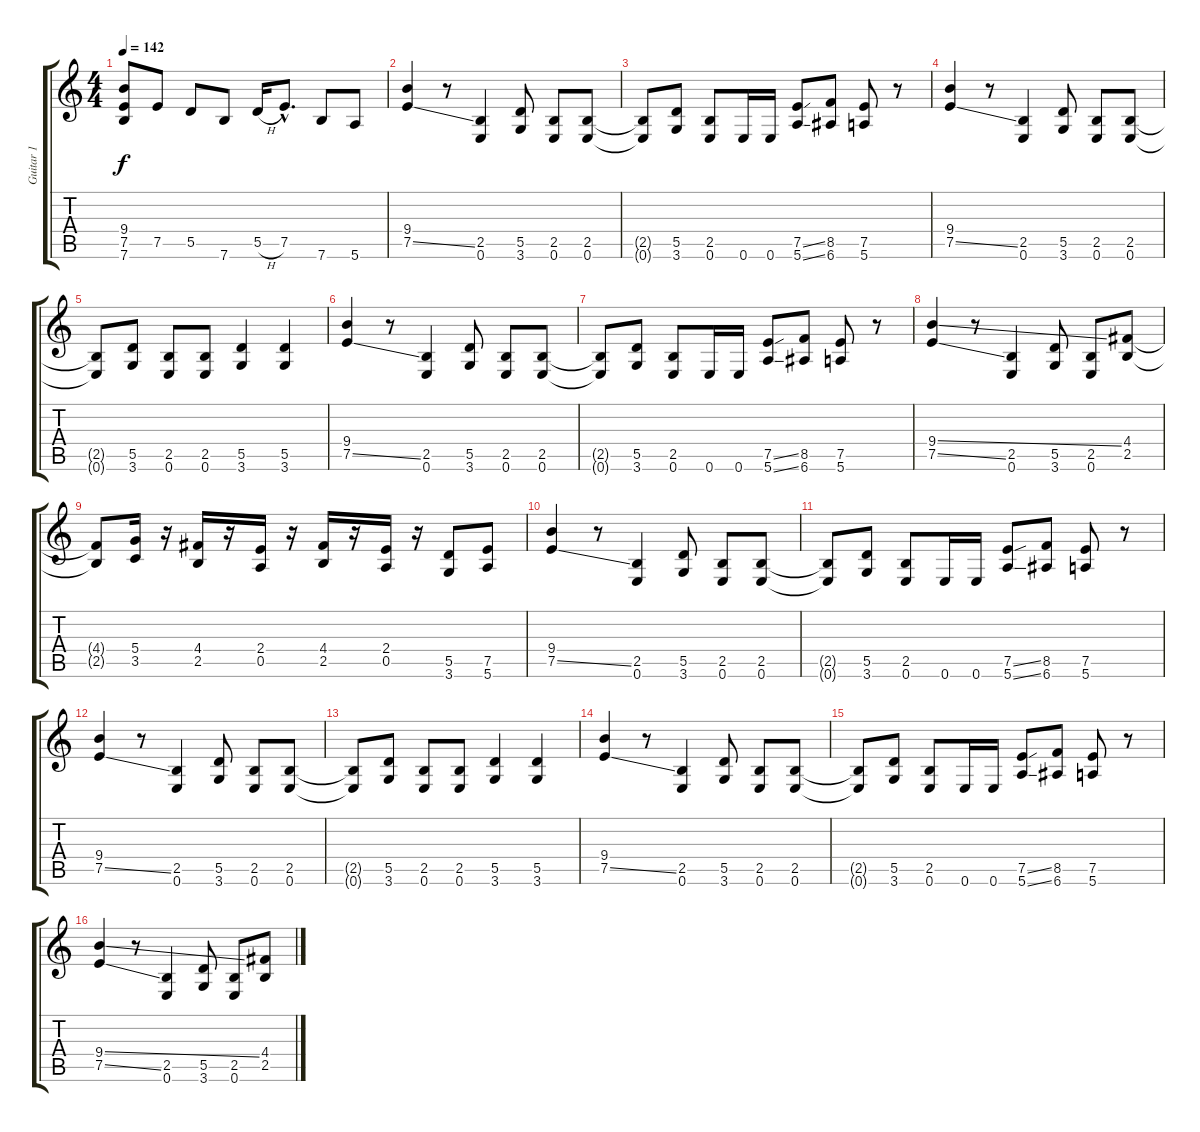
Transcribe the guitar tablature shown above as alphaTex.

\track ("Guitar 1" "Guitar 1") {instrument overdrivenguitar}
\staff {score tabs}
\tuning (E4 B3 G3 D3 A2 E2) {hide}
\ts (4 4)
\tempo 142
\clef g2
\ks c
(9.4{t} 7.5{t} 7.6{t}).8{dy f} 7.5.8 5.5.8 7.6.8 5.5{h}.16 7.5{hac}.8{d} 7.6.8 5.6.8 |
(9.4 7.5{ss}).4 r.8 (2.5 0.6).4 (5.5 3.6).8 (2.5 0.6).8 (2.5 0.6).8 |
(2.5{t} 0.6{t}).8 (5.5 3.6).8 (2.5 0.6).8 0.6.16 0.6.16 (7.5{ss} 5.6{ss}).8 (8.5 6.6).8 (7.5 5.6).8 r.8 |
(9.4 7.5{ss}).4 r.8 (2.5 0.6).4 (5.5 3.6).8 (2.5 0.6).8 (2.5 0.6).8 |
(2.5{t} 0.6{t}).8 (5.5 3.6).8 (2.5 0.6).8 (2.5 0.6).8 (5.5 3.6).4 (5.5 3.6).4 |
(9.4 7.5{ss}).4 r.8 (2.5 0.6).4 (5.5 3.6).8 (2.5 0.6).8 (2.5 0.6).8 |
(2.5{t} 0.6{t}).8 (5.5 3.6).8 (2.5 0.6).8 0.6.16 0.6.16 (7.5{ss} 5.6{ss}).8 (8.5 6.6).8 (7.5 5.6).8 r.8 |
(9.4{ss} 7.5{ss}).4 r.8 (2.5 0.6).4 (5.5 3.6).8 (2.5 0.6).8 (4.4 2.5).8 |
(4.4{t} 2.5{t}).8 (5.4 3.5).16 r.16 (4.4 2.5).16 r.16 (2.4 0.5).16 r.16 (4.4 2.5).16 r.16 (2.4 0.5).16 r.16 (5.5 3.6).8 (7.5 5.6).8 |
(9.4 7.5{ss}).4 r.8 (2.5 0.6).4 (5.5 3.6).8 (2.5 0.6).8 (2.5 0.6).8 |
(2.5{t} 0.6{t}).8 (5.5 3.6).8 (2.5 0.6).8 0.6.16 0.6.16 (7.5{ss} 5.6{ss}).8 (8.5 6.6).8 (7.5 5.6).8 r.8 |
(9.4 7.5{ss}).4 r.8 (2.5 0.6).4 (5.5 3.6).8 (2.5 0.6).8 (2.5 0.6).8 |
(2.5{t} 0.6{t}).8 (5.5 3.6).8 (2.5 0.6).8 (2.5 0.6).8 (5.5 3.6).4 (5.5 3.6).4 |
(9.4 7.5{ss}).4 r.8 (2.5 0.6).4 (5.5 3.6).8 (2.5 0.6).8 (2.5 0.6).8 |
(2.5{t} 0.6{t}).8 (5.5 3.6).8 (2.5 0.6).8 0.6.16 0.6.16 (7.5{ss} 5.6{ss}).8 (8.5 6.6).8 (7.5 5.6).8 r.8 |
(9.4{ss} 7.5{ss}).4 r.8 (2.5 0.6).4 (5.5 3.6).8 (2.5 0.6).8 (4.4 2.5).8
